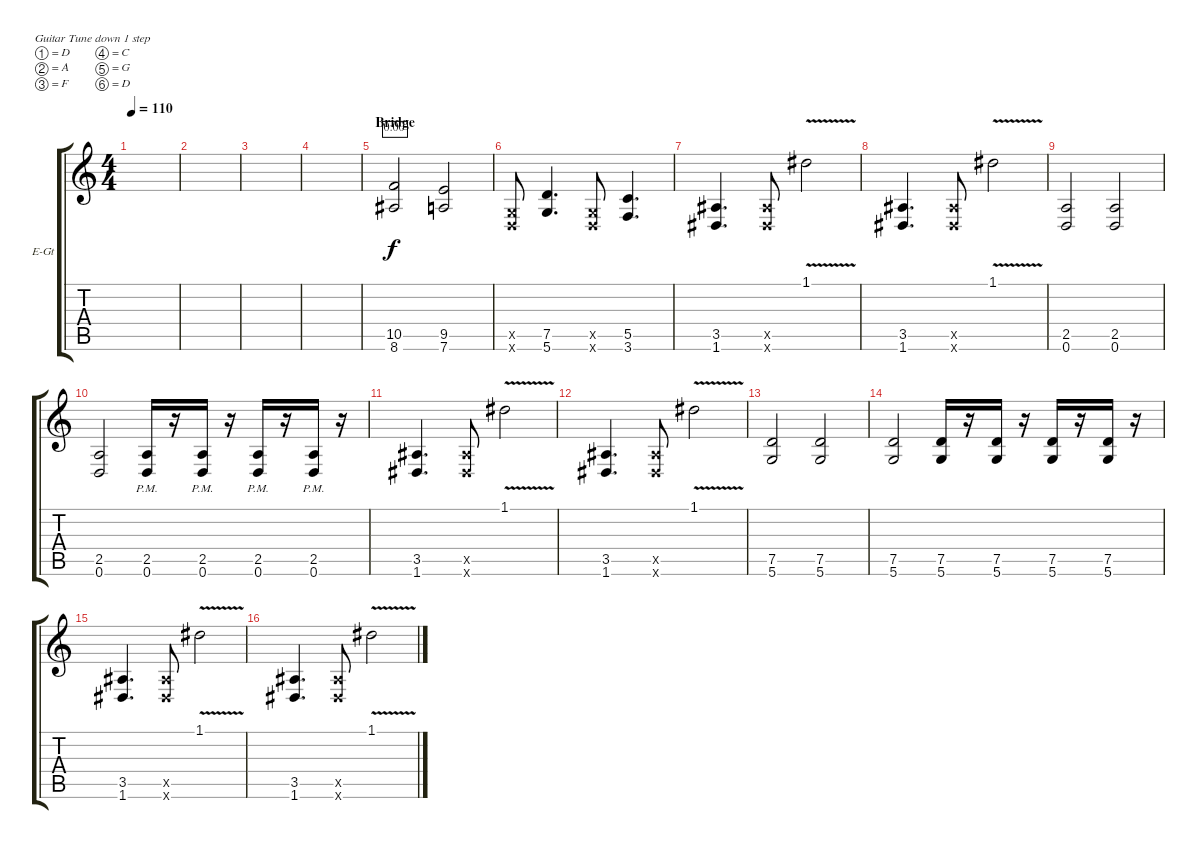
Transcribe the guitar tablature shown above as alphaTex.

\bracketExtendMode groupsimilarinstruments
\firstSystemTrackNameOrientation horizontal
\otherSystemsTrackNameOrientation horizontal
\track ("Guitar - Rhythm" "E-Gt") {instrument overdrivenguitar}
\staff {score tabs}
\tuning (D4 A3 F3 C3 G2 D2)
\ts (4 4)
\tempo 110
\clef g2
\ks c
|
|
|
|
\section ("" "Bridge")
(10.5 8.6).2{timer} (7.6 9.5).2 |
(0.5{x} 0.6{x}).8 (5.6 7.5).4{d} (0.5{x} 0.6{x}).8 (5.5 3.6).4{d} |
(3.5 1.6).4{d} (3.5{x} 1.6{x}).8 1.1{v}.2 |
(3.5 1.6).4{d} (3.5{x} 1.6{x}).8 1.1{v}.2 |
(2.5 0.6).2 (2.5 0.6).2 |
(2.5 0.6).2 (2.5{pm} 0.6{pm}).16 r.16 (2.5{pm} 0.6{pm}).16 r.16 (2.5{pm} 0.6{pm}).16 r.16 (2.5{pm} 0.6{pm}).16 r.16 |
(3.5 1.6).4{d} (3.5{x} 1.6{x}).8 1.1{v}.2 |
(3.5 1.6).4{d} (3.5{x} 1.6{x}).8 1.1{v}.2 |
(5.6 7.5).2 (5.6 7.5).2 |
(5.6 7.5).2 (7.5 5.6).16 r.16 (7.5 5.6).16 r.16 (7.5 5.6).16 r.16 (7.5 5.6).16 r.16 |
(3.5 1.6).4{d} (3.5{x} 1.6{x}).8 1.1{v}.2 |
(3.5 1.6).4{d} (3.5{x} 1.6{x}).8 1.1{v}.2
